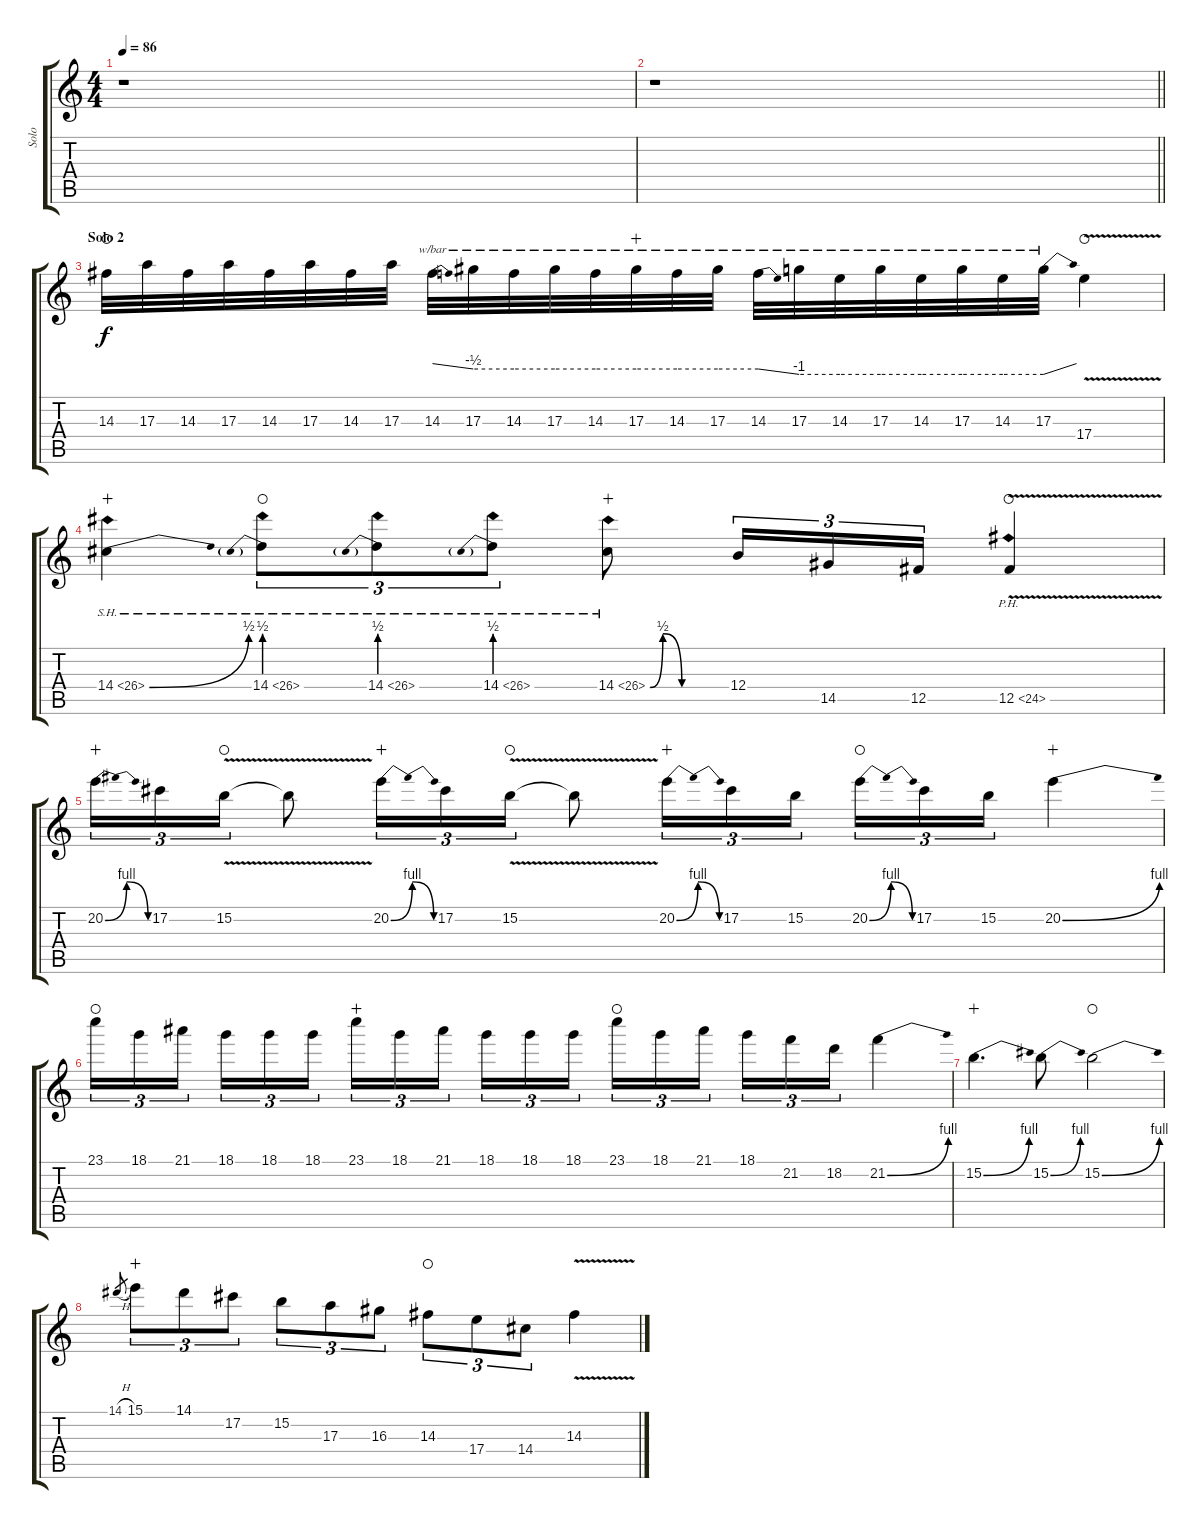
\track ("Solo" "Solo") {instrument overdrivenguitar}
\staff {score tabs}
\tuning (Db4 Ab3 E3 B2 Gb2 Db2) {hide}
\ts (4 4)
\tempo 86
\clef g2
\ks c
r.1{dy f} |
\barLineRight lightlight
r.1 |
\section ("" "Solo 2")
14.3.32{waho} 17.3.32 14.3.32 17.3.32 14.3.32 17.3.32 14.3.32 17.3.32 14.3.32{tbe (dive default 0 0 60 -2)} 17.3.32{tbe (hold default 0 -2 60 -2)} 14.3.32{tbe (hold default 0 -2 60 -2)} 17.3.32{tbe (hold default 0 -2 60 -2)} 14.3.32{tbe (hold default 0 -2 60 -2)} 17.3.32{tbe (hold default 0 -2 60 -2) wahc} 14.3.32{tbe (hold default 0 -2 60 -2)} 17.3.32{tbe (hold default 0 -2 60 -2)} 14.3.32{tbe (dive default 0 -2 60 -4)} 17.3.32{tbe (hold default 0 -4 60 -4)} 14.3.32{tbe (hold default 0 -4 60 -4)} 17.3.32{tbe (hold default 0 -4 60 -4)} 14.3.32{tbe (hold default 0 -4 60 -4)} 17.3.32{tbe (hold default 0 -4 60 -4)} 14.3.32{tbe (hold default 0 -4 60 -4)} 17.3.32{tbe (dive default 0 -4 60 0)} 17.4{v}.4{waho} |
14.4{be (bend 0 0 60 2) sh 12}.4{wahc} 14.4{be (prebend 0 2 60 2) sh 12}.8{tu (3 2) waho} 14.4{be (prebend 0 2 60 2) sh 12}.8{tu (3 2)} 14.4{be (prebend 0 2 60 2) sh 12}.8{tu (3 2)} 14.4{be (custom 0 0 10 2 25 0 60 0) sh 12}.8{wahc} 12.4.16{tu (3 2)} 14.5.16{tu (3 2)} 12.5.16{tu (3 2)} 12.5{ph 12 v}.4{waho} |
20.2{be (bendrelease 0 0 45 4 45 4 60 0)}.16{tu (3 2) wahc} 17.2.16{tu (3 2)} 15.2{v}.16{tu (3 2) waho} 15.2{t}.8 20.2{be (bendrelease 0 0 45 4 45 4 60 0)}.16{tu (3 2) wahc} 17.2.16{tu (3 2)} 15.2{v}.16{tu (3 2) waho} 15.2{t}.8 20.2{be (bendrelease 0 0 30 4 30 4 60 0)}.16{tu (3 2) wahc} 17.2.16{tu (3 2)} 15.2.16{tu (3 2) beam splitsecondary} 20.2{be (bendrelease 0 0 30 4 30 4 60 0)}.16{tu (3 2) waho} 17.2.16{tu (3 2)} 15.2.16{tu (3 2)} 20.2{be (bend 0 0 60 4)}.4{wahc} |
23.1.16{tu (3 2) waho} 18.1.16{tu (3 2)} 21.1.16{tu (3 2) beam splitsecondary} 18.1.16{tu (3 2)} 18.1.16{tu (3 2)} 18.1.16{tu (3 2)} 23.1.16{tu (3 2) wahc} 18.1.16{tu (3 2)} 21.1.16{tu (3 2) beam splitsecondary} 18.1.16{tu (3 2)} 18.1.16{tu (3 2)} 18.1.16{tu (3 2)} 23.1.16{tu (3 2) waho} 18.1.16{tu (3 2)} 21.1.16{tu (3 2) beam splitsecondary} 18.1.16{tu (3 2)} 21.2.16{tu (3 2)} 18.2.16{tu (3 2)} 21.2{be (bend 0 0 60 4)}.4 |
15.2{be (bend 0 0 60 4)}.4{d wahc} 15.2{be (bend 0 0 60 4)}.8 15.2{be (bend 0 0 60 4)}.2{waho} |
14.1{h}.8{gr} 15.1.8{tu (3 2) wahc} 14.1.8{tu (3 2)} 17.2.8{tu (3 2)} 15.2.8{tu (3 2)} 17.3.8{tu (3 2)} 16.3.8{tu (3 2)} 14.3.8{tu (3 2) waho} 17.4.8{tu (3 2)} 14.4.8{tu (3 2)} 14.3{v}.4
